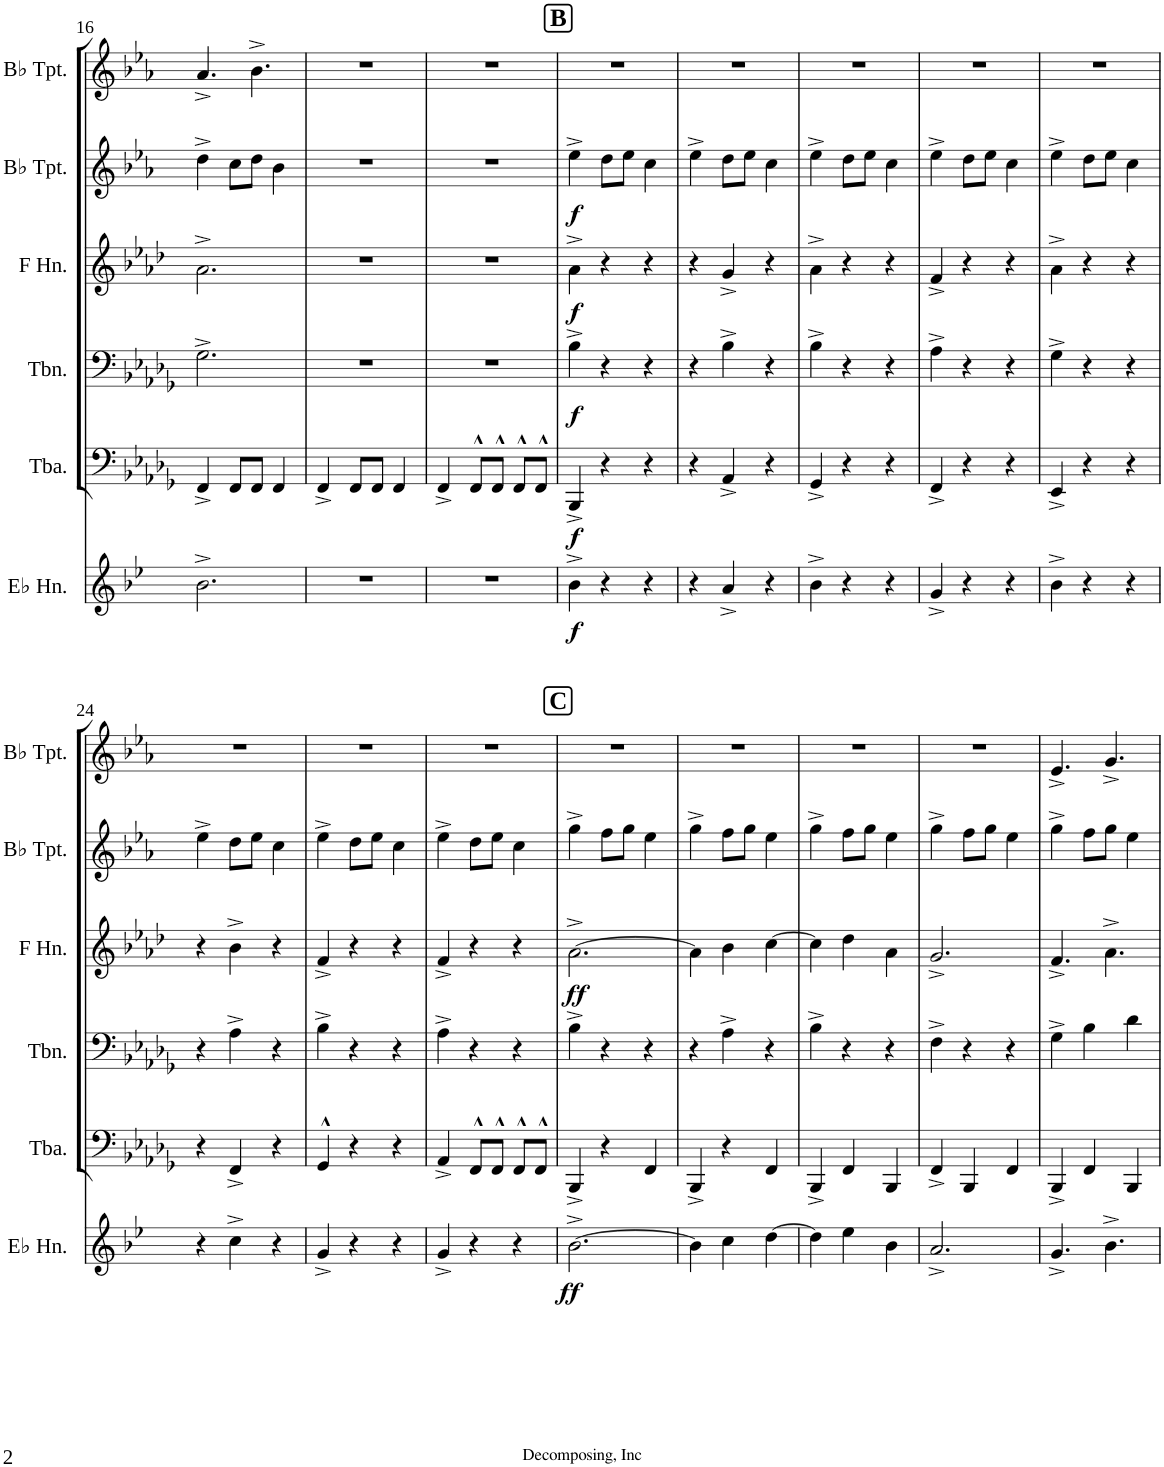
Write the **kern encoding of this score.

**kern	**dynam	**kern	**dynam	**kern	**dynam	**kern	**dynam	**kern	**dynam	**kern
*part6	*part6	*part5	*part5	*part4	*part4	*part3	*part3	*part2	*part2	*part1
*staff6	*staff6	*staff5	*staff5	*staff4	*staff4	*staff3	*staff3	*staff2	*staff2	*staff1
*I"Horn in Eb	*	*I"Tuba	*	*I"Trombone	*	*I"Horn in F	*	*I"Bb Trumpet	*	*I"Bb Trumpet
*	*	*I'Tba.	*	*I'Tbn.	*	*	*	*I'Bb Tpt.	*	*I'Bb Tpt.
!!LO:PB:g=z
*clefG2	*	*clefF4	*	*clefF4	*	*clefG2	*	*clefG2	*	*clefG2
*Trd4c7	*	*	*	*	*	*Trd4c7	*	*Trd1c2	*	*Trd1c2
*k[b-e-]	*	*k[b-e-a-d-g-]	*	*k[b-e-a-d-g-]	*	*k[b-e-a-d-]	*	*k[b-e-a-]	*	*k[b-e-a-]
*B-:	*	*D-:	*	*D-:	*	*A-:	*	*E-:	*	*E-:
*M3/4	*	*M3/4	*	*M3/4	*	*M3/4	*	*M3/4	*	*M3/4
=16	=16	=16	=16	=16	=16	=16	=16	=16	=16	=16
2.b-^\	.	4FF^/	.	2.G-^\	.	2.a-^\	.	4dd^\	.	4.a-^/
.	.	8FF/L	.	.	.	.	.	8cc\L	.	.
.	.	8FF/J	.	.	.	.	.	8dd\J	.	4.b-^\
.	.	4FF/	.	.	.	.	.	4b-\	.	.
=17	=17	=17	=17	=17	=17	=17	=17	=17	=17	=17
2.r	.	4FF^/	.	2.r	.	2.r	.	2.r	.	2.r
.	.	8FF/L	.	.	.	.	.	.	.	.
.	.	8FF/J	.	.	.	.	.	.	.	.
.	.	4FF/	.	.	.	.	.	.	.	.
=18	=18	=18	=18	=18	=18	=18	=18	=18	=18	=18
2.r	.	4FF^/	.	2.r	.	2.r	.	2.r	.	2.r
.	.	8FF^^/L	.	.	.	.	.	.	.	.
.	.	8FF^^/J	.	.	.	.	.	.	.	.
.	.	8FF^^/L	.	.	.	.	.	.	.	.
.	.	8FF^^/J	.	.	.	.	.	.	.	.
!!LO:REH:place=s1:a:B:cj:fs=14:t=B
=19	=19	=19	=19	=19	=19	=19	=19	=19	=19	=19
!	!LO:DY:b	!	!LO:DY:b	!	!LO:DY:b	!	!LO:DY:b	!	!LO:DY:b	!
4b-^\	f	4BBB-^/	f	4B-^\	f	4a-^\	f	4ee-^\	f	2.r
4r	.	4r	.	4r	.	4r	.	8dd\L	.	.
.	.	.	.	.	.	.	.	8ee-\J	.	.
4r	.	4r	.	4r	.	4r	.	4cc\	.	.
=20	=20	=20	=20	=20	=20	=20	=20	=20	=20	=20
4r	.	4r	.	4r	.	4r	.	4ee-^\	.	2.r
4a^/	.	4AA-^/	.	4B-^\	.	4g^/	.	8dd\L	.	.
.	.	.	.	.	.	.	.	8ee-\J	.	.
4r	.	4r	.	4r	.	4r	.	4cc\	.	.
=21	=21	=21	=21	=21	=21	=21	=21	=21	=21	=21
4b-^\	.	4GG-^/	.	4B-^\	.	4a-^\	.	4ee-^\	.	2.r
4r	.	4r	.	4r	.	4r	.	8dd\L	.	.
.	.	.	.	.	.	.	.	8ee-\J	.	.
4r	.	4r	.	4r	.	4r	.	4cc\	.	.
=22	=22	=22	=22	=22	=22	=22	=22	=22	=22	=22
4g^/	.	4FF^/	.	4A-^\	.	4f^/	.	4ee-^\	.	2.r
4r	.	4r	.	4r	.	4r	.	8dd\L	.	.
.	.	.	.	.	.	.	.	8ee-\J	.	.
4r	.	4r	.	4r	.	4r	.	4cc\	.	.
=23	=23	=23	=23	=23	=23	=23	=23	=23	=23	=23
4b-^\	.	4EE-^/	.	4G-^\	.	4a-^\	.	4ee-^\	.	2.r
4r	.	4r	.	4r	.	4r	.	8dd\L	.	.
.	.	.	.	.	.	.	.	8ee-\J	.	.
4r	.	4r	.	4r	.	4r	.	4cc\	.	.
!!LO:LB:g=z
=24	=24	=24	=24	=24	=24	=24	=24	=24	=24	=24
4r	.	4r	.	4r	.	4r	.	4ee-^\	.	2.r
4cc^\	.	4FF^/	.	4A-^\	.	4b-^\	.	8dd\L	.	.
.	.	.	.	.	.	.	.	8ee-\J	.	.
4r	.	4r	.	4r	.	4r	.	4cc\	.	.
=25	=25	=25	=25	=25	=25	=25	=25	=25	=25	=25
4g^/	.	4GG-^^/	.	4B-^\	.	4f^/	.	4ee-^\	.	2.r
4r	.	4r	.	4r	.	4r	.	8dd\L	.	.
.	.	.	.	.	.	.	.	8ee-\J	.	.
4r	.	4r	.	4r	.	4r	.	4cc\	.	.
=26	=26	=26	=26	=26	=26	=26	=26	=26	=26	=26
4g^/	.	4AA-^/	.	4A-^\	.	4f^/	.	4ee-^\	.	2.r
4r	.	8FF^^/L	.	4r	.	4r	.	8dd\L	.	.
.	.	8FF^^/J	.	.	.	.	.	8ee-\J	.	.
4r	.	8FF^^/L	.	4r	.	4r	.	4cc\	.	.
.	.	8FF^^/J	.	.	.	.	.	.	.	.
!!LO:REH:place=s1:a:B:cj:fs=14:t=C
=27	=27	=27	=27	=27	=27	=27	=27	=27	=27	=27
!	!LO:DY:b	!	!	!	!	!	!LO:DY:b	!	!	!
[2.b-^\	ff	4BBB-^/	.	4B-^\	.	[2.a-^\	ff	4gg^\	.	2.r
.	.	4r	.	4r	.	.	.	8ff\L	.	.
.	.	.	.	.	.	.	.	8gg\J	.	.
.	.	4FF/	.	4r	.	.	.	4ee-\	.	.
=28	=28	=28	=28	=28	=28	=28	=28	=28	=28	=28
4b-\]	.	4BBB-^/	.	4r	.	4a-\]	.	4gg^\	.	2.r
4cc\	.	4r	.	4A-^\	.	4b-\	.	8ff\L	.	.
.	.	.	.	.	.	.	.	8gg\J	.	.
[4dd\	.	4FF/	.	4r	.	[4cc\	.	4ee-\	.	.
=29	=29	=29	=29	=29	=29	=29	=29	=29	=29	=29
4dd\]	.	4BBB-^/	.	4B-^\	.	4cc\]	.	4gg^\	.	2.r
4ee-\	.	4FF/	.	4r	.	4dd-\	.	8ff\L	.	.
.	.	.	.	.	.	.	.	8gg\J	.	.
4b-\	.	4BBB-/	.	4r	.	4a-\	.	4ee-\	.	.
=30	=30	=30	=30	=30	=30	=30	=30	=30	=30	=30
2.a^/	.	4FF^/	.	4F^\	.	2.g^/	.	4gg^\	.	2.r
.	.	4BBB-/	.	4r	.	.	.	8ff\L	.	.
.	.	.	.	.	.	.	.	8gg\J	.	.
.	.	4FF/	.	4r	.	.	.	4ee-\	.	.
=31	=31	=31	=31	=31	=31	=31	=31	=31	=31	=31
4.g^/	.	4BBB-^/	.	4G-^\	.	4.f^/	.	4gg^\	.	4.e-^/
.	.	4FF/	.	4B-\	.	.	.	8ff\L	.	.
4.b-^\	.	.	.	.	.	4.a-^\	.	8gg\J	.	4.g^/
.	.	4BBB-/	.	4d-\	.	.	.	4ee-\	.	.
=	=	=	=	=	=	=	=	=	=	=
*-	*-	*-	*-	*-	*-	*-	*-	*-	*-	*-
